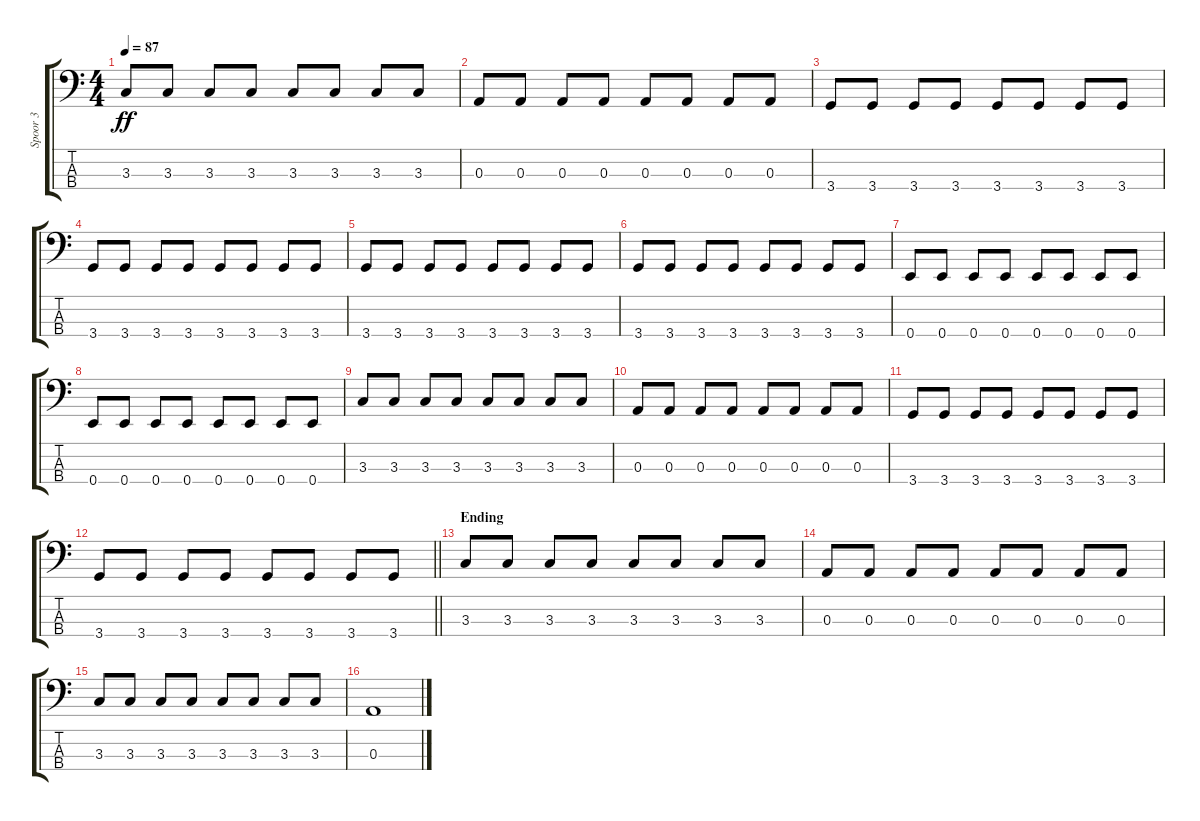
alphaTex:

\track ("Spoor 3" "Spoor 3") {instrument electricbassfinger}
\staff {score tabs}
\tuning (G2 D2 A1 E1) {hide}
\ts (4 4)
\tempo 87
\clef f4
\ks c
3.3.8{dy ff} 3.3.8 3.3.8 3.3.8 3.3.8 3.3.8 3.3.8 3.3.8 |
0.3.8 0.3.8 0.3.8 0.3.8 0.3.8 0.3.8 0.3.8 0.3.8 |
3.4.8 3.4.8 3.4.8 3.4.8 3.4.8 3.4.8 3.4.8 3.4.8 |
3.4.8 3.4.8 3.4.8 3.4.8 3.4.8 3.4.8 3.4.8 3.4.8 |
3.4.8 3.4.8 3.4.8 3.4.8 3.4.8 3.4.8 3.4.8 3.4.8 |
3.4.8 3.4.8 3.4.8 3.4.8 3.4.8 3.4.8 3.4.8 3.4.8 |
0.4.8 0.4.8 0.4.8 0.4.8 0.4.8 0.4.8 0.4.8 0.4.8 |
0.4.8 0.4.8 0.4.8 0.4.8 0.4.8 0.4.8 0.4.8 0.4.8 |
3.3.8 3.3.8 3.3.8 3.3.8 3.3.8 3.3.8 3.3.8 3.3.8 |
0.3.8 0.3.8 0.3.8 0.3.8 0.3.8 0.3.8 0.3.8 0.3.8 |
3.4.8 3.4.8 3.4.8 3.4.8 3.4.8 3.4.8 3.4.8 3.4.8 |
\barLineRight lightlight
3.4.8 3.4.8 3.4.8 3.4.8 3.4.8 3.4.8 3.4.8 3.4.8 |
\section ("" "Ending")
3.3.8 3.3.8 3.3.8 3.3.8 3.3.8 3.3.8 3.3.8 3.3.8 |
0.3.8 0.3.8 0.3.8 0.3.8 0.3.8 0.3.8 0.3.8 0.3.8 |
3.3.8 3.3.8 3.3.8 3.3.8 3.3.8 3.3.8 3.3.8 3.3.8 |
0.3.1
